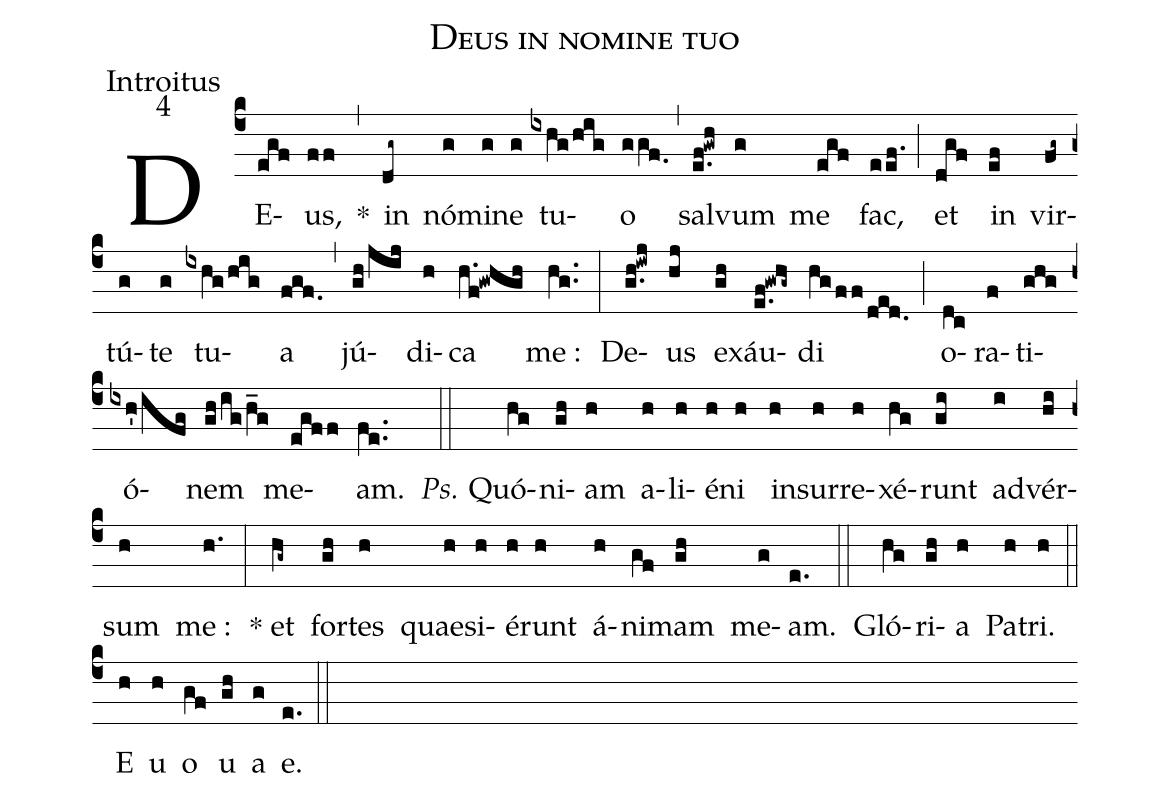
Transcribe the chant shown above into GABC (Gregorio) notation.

name:Deus in nomine tuo;
office-part:Introitus;
mode:4;
%%
(c4) DE(egf)us,(ff) *(,) in(dg~) nó(g)mi(g)ne(g) tu(ixhg/hig)o(ggf.0) (,) sal(e.f!gwh)vum(g) me(egf) fac,(eef.) (;) et(dgf) in(ef) vir(fg~)tú(g)te(g) tu(ixhg/hig)a(fgf.) (,) jú(gh/jij)di(h)ca(h.f!gwhgh) me :(hg..) (:) De(g.h!iwj)us(hj) ex(gh)áu(e.f!gwhg~)di(hgff/ded.) (;) o(dc)ra(f)ti(ghg)ó(ixh'/ifg)nem(gh/ig/h_g) me(egff)am.(fe..) (::) <i>Ps.</i> Quó(hg)ni(gh)am(h) a(h)li(h)é(h)ni(h) in(h)sur(h)re(h)xé(hg)runt(gi) ad(i)vér(hi)sum(h) me :(h.) (:) * et(hg~) for(gh)tes(h) quae(h)si(h)é(h)runt(h) á(h)ni(gf)mam(gh) me(g)am.(e.) (::) Gló(hg)ri(gh)a(h) Pa(h)tri.(h) (::) <eu>E(h) u(h) o(gf) u(gh) a(g) e.</eu>(e.) (::)
